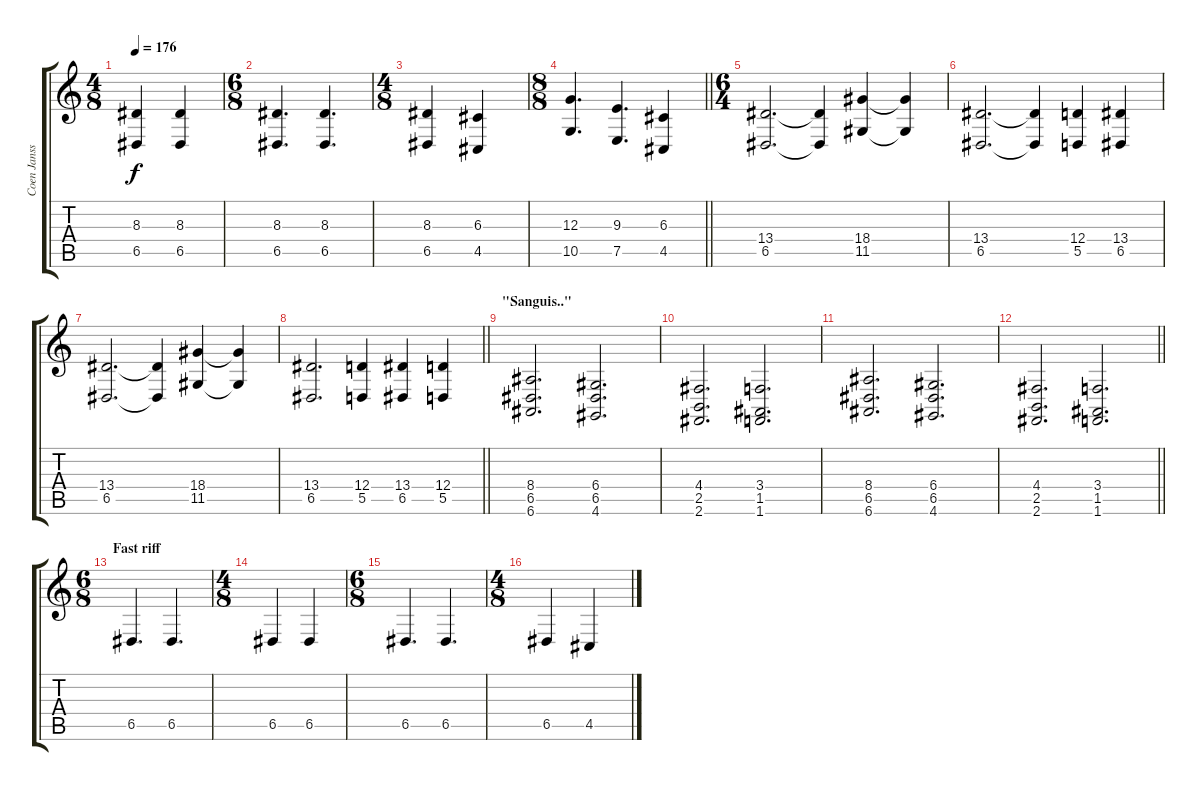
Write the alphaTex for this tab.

\track ("Coen Janssen" "Coen Janss") {instrument stringensemble1}
\staff {score tabs}
\tuning (E4 B3 G3 D3 A2 E2) {hide}
\ts (4 8)
\tempo 176
\clef g2
\ks c
(8.3 6.5).4{dy f} (8.3 6.5).4 |
\ts (6 8)
(8.3 6.5).4{d} (8.3 6.5).4{d} |
\ts (4 8)
(8.3 6.5).4 (6.3 4.5).4 |
\ts (8 8)
\barLineRight lightlight
(12.3 10.5).4{d} (9.3 7.5).4{d} (6.3 4.5).4 |
\ts (6 4)
\section ("" "")
(13.4 6.5).2{d} (13.4{t} 6.5{t}).4 (18.4 11.5).4 (18.4{t} 11.5{t}).4 |
(13.4 6.5).2{d} (13.4{t} 6.5{t}).4 (12.4 5.5).4 (13.4 6.5).4 |
(13.4 6.5).2{d} (13.4{t} 6.5{t}).4 (18.4 11.5).4 (18.4{t} 11.5{t}).4 |
\barLineRight lightlight
(13.4 6.5).2{d} (12.4 5.5).4 (13.4 6.5).4 (12.4 5.5).4 |
\section ("" "\"Sanguis..\"")
(8.4 6.5 6.6).2{d} (6.4 6.5 4.6).2{d} |
(4.4 2.5 2.6).2{d} (3.4 1.5 1.6).2{d} |
(8.4 6.5 6.6).2{d} (6.4 6.5 4.6).2{d} |
\barLineRight lightlight
(4.4 2.5 2.6).2{d} (3.4 1.5 1.6).2{d} |
\ts (6 8)
\section ("" "Fast riff")
6.5.4{d} 6.5.4{d} |
\ts (4 8)
6.5.4 6.5.4 |
\ts (6 8)
6.5.4{d} 6.5.4{d} |
\ts (4 8)
6.5.4 4.5.4
